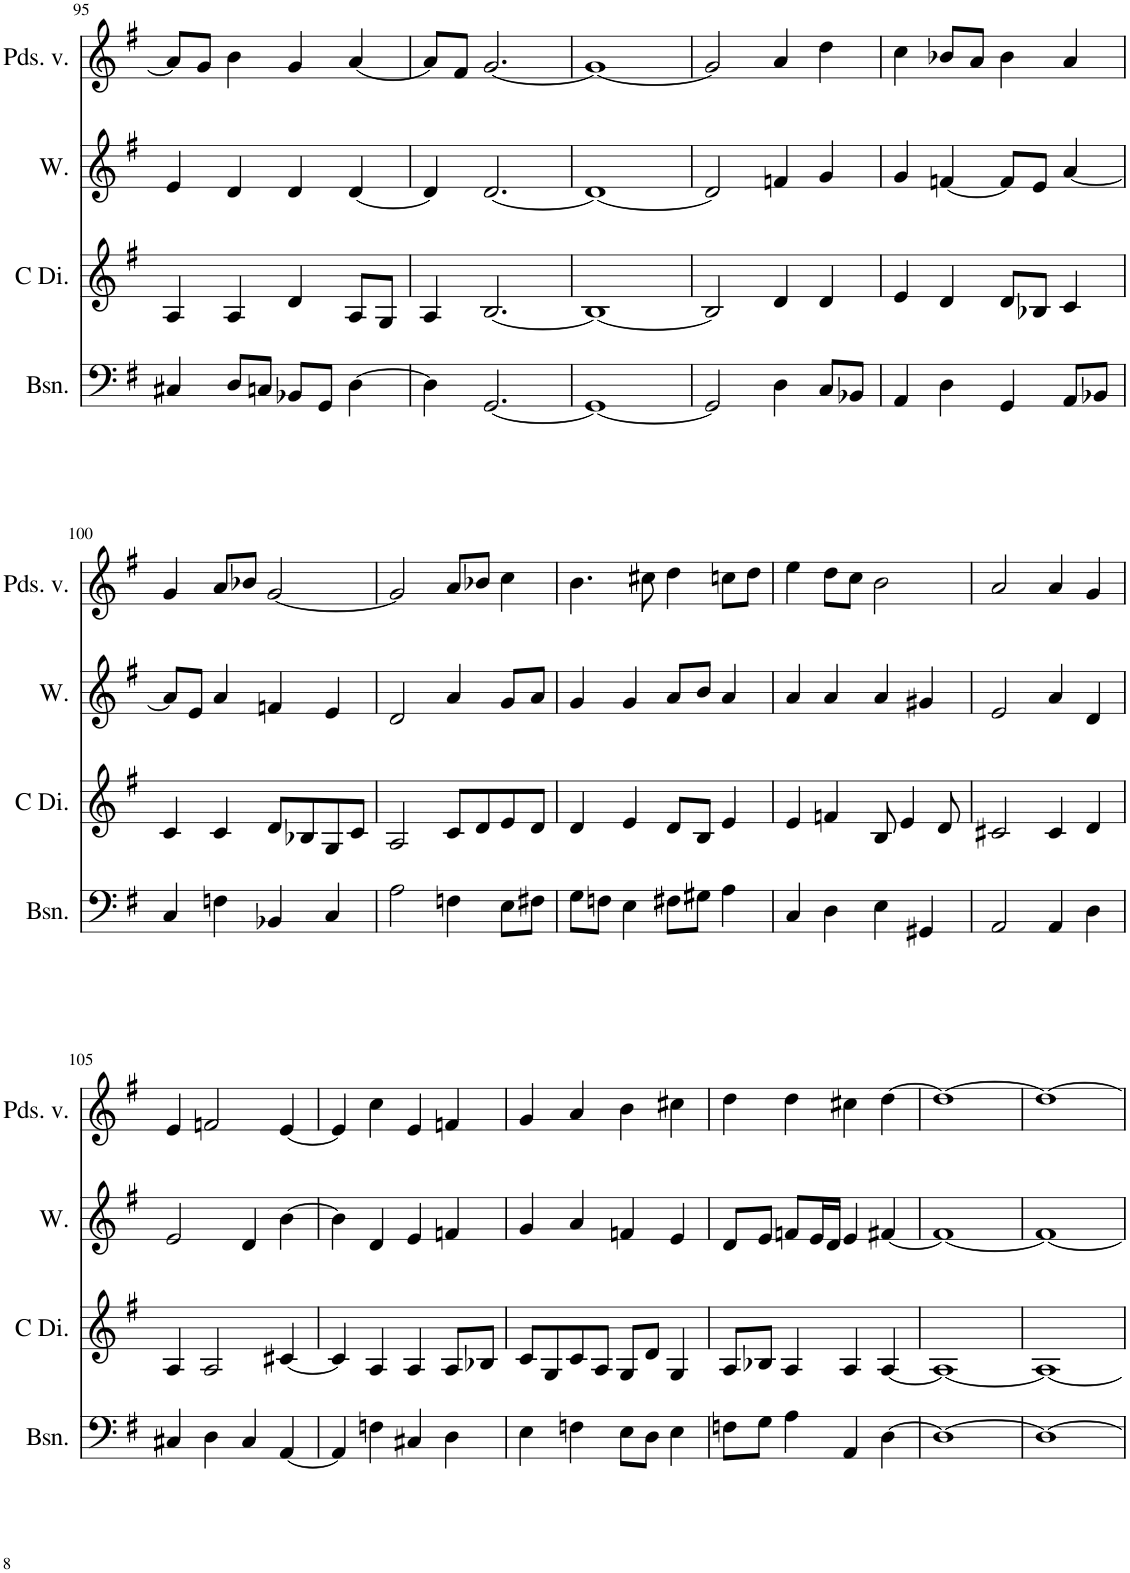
**kern	**kern	**kern	**kern
*part4	*part3	*part2	*part1
*staff4	*staff3	*staff2	*staff1
*I"Bassoon, Bassoon	*I"C Dizi, Piccolo	*I"Winds, Flute	*I"Pardessus de viole, Violin
*I'Bsn.	*I'C Di.	*I'W.	*I'Pds. v.
!!LO:PB:g=z
*clefF4	*clefG2	*clefG2	*clefG2
*	*Trd-7c-12	*	*
*k[f#]	*k[f#]	*k[f#]	*k[f#]
*M4/4	*M4/4	*M4/4	*M4/4
=95	=95	=95	=95
4C#X/	4A/	4e/	8a/L]
.	.	.	8g/J
8D/L	4A/	4d/	4b\
8Cn/J	.	.	.
8BB-X/L	4d/	4d/	4g/
8GG/J	.	.	.
[4D\	8A/L	[4d/	[4a/
.	8G/J	.	.
=96	=96	=96	=96
4D\]	4A/	4d/]	8a/L]
.	.	.	8f#/J
[2.GG/	[2.B/	[2.d/	[2.g/
=97	=97	=97	=97
1GG_	1B_	1d_	1g_
=98	=98	=98	=98
2GG/]	2B/]	2d/]	2g/]
4D\	4d/	4fn/	4a/
8C/L	4d/	4g/	4dd\
8BB-X/J	.	.	.
=99	=99	=99	=99
4AA/	4e/	4g/	4cc\
4D\	4d/	[4fn/	8b-X/L
.	.	.	8a/J
4GG/	8d/L	8f/L]	4b-\
.	8B-X/J	8e/J	.
8AA/L	4c/	[4a/	4a/
8BB-X/J	.	.	.
!!LO:LB:g=z
=100	=100	=100	=100
4C/	4c/	8a/L]	4g/
.	.	8e/J	.
4Fn\	4c/	4a/	8a/L
.	.	.	8b-X/J
4BB-X/	8d/L	4fn/	[2g/
.	8B-X/	.	.
4C/	8G/	4e/	.
.	8c/J	.	.
=101	=101	=101	=101
2A\	2A/	2d/	2g/]
4Fn\	8c/L	4a/	8a/L
.	8d/	.	8b-X/J
8E\L	8e/	8g/L	4cc\
8F#X\J	8d/J	8a/J	.
=102	=102	=102	=102
8G\L	4d/	4g/	4.b\
8Fn\J	.	.	.
4E\	4e/	4g/	.
.	.	.	8cc#X\
8F#X\L	8d/L	8a/L	4dd\
8G#X\J	8B/J	8b/J	.
4A\	4e/	4a/	8ccn\L
.	.	.	8dd\J
=103	=103	=103	=103
4C/	4e/	4a/	4ee\
4D\	4fn/	4a/	8dd\L
.	.	.	8cc\J
4E\	8B/	4a/	2b\
.	4e/	.	.
4GG#X/	.	4g#X/	.
.	8d/	.	.
=104	=104	=104	=104
2AA/	2c#X/	2e/	2a/
4AA/	4c#/	4a/	4a/
4D\	4d/	4d/	4g/
!!LO:LB:g=z
=105	=105	=105	=105
4C#X/	4A/	2e/	4e/
4D\	2A/	.	2fn/
4C#/	.	4d/	.
[4AA/	[4c#X/	[4b\	[4e/
=106	=106	=106	=106
4AA/]	4c#/]	4b\]	4e/]
4Fn\	4A/	4d/	4cc\
4C#X/	4A/	4e/	4e/
4D\	8A/L	4fn/	4fn/
.	8B-X/J	.	.
=107	=107	=107	=107
4E\	8c/L	4g/	4g/
.	8G/	.	.
4Fn\	8c/	4a/	4a/
.	8A/J	.	.
8E\L	8G/L	4fn/	4b\
8D\J	8d/J	.	.
4E\	4G/	4e/	4cc#X\
=108	=108	=108	=108
8Fn\L	8A/L	8d/L	4dd\
8G\J	8B-X/J	8e/J	.
4A\	4A/	8fn/L	4dd\
.	.	16e/L	.
.	.	16d/JJ	.
4AA/	4A/	4e/	4cc#X\
[4D\	[4A/	[4f#X/	[4dd\
=109	=109	=109	=109
1D_	1A_	1f#_	1dd_
=110	=110	=110	=110
1D_	1A_	1f#_	1dd_
=	=	=	=
*-	*-	*-	*-
